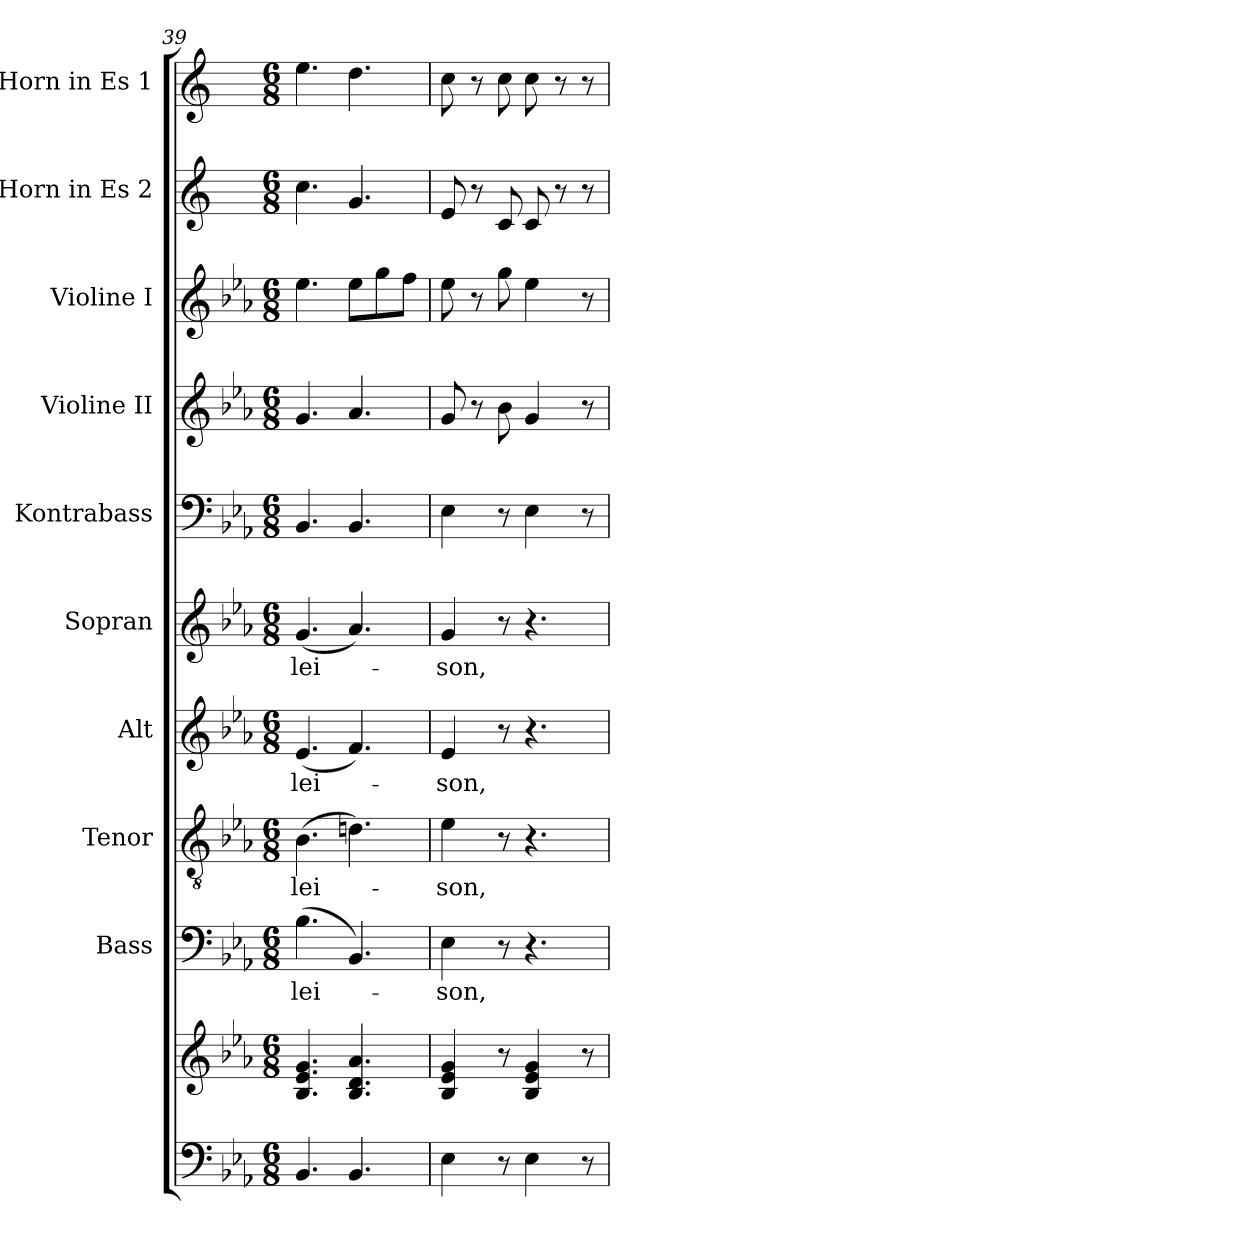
**kern	**kern	**kern	**text	**kern	**text	**kern	**text	**kern	**text	**kern	**kern	**kern	**kern	**kern
*part10	*part10	*part9	*part9	*part8	*part8	*part7	*part7	*part6	*part6	*part5	*part4	*part3	*part2	*part1
*staff11	*staff10	*staff9	*staff9	*staff8	*staff8	*staff7	*staff7	*staff6	*staff6	*staff5	*staff4	*staff3	*staff2	*staff1
*	*	*I"Bass	*	*I"Tenor	*	*I"Alt	*	*I"Sopran	*	*I"Kontrabass	*I"Violine II	*I"Violine I	*I"Horn in Es 2	*I"Horn in Es 1
*	*	*I'B.	*	*I'T.	*	*I'A.	*	*I'S.	*	*I'Kb.	*I'Vl. II	*I'Vl. I	*I'Hr. Es 2	*I'Hr. Es 1
*clefF4	*clefG2	*clefF4	*	*clefGv2	*	*clefG2	*	*clefG2	*	*clefF4	*clefG2	*clefG2	*clefG2	*clefG2
*	*	*	*	*	*	*	*	*	*	*ITrd7c12	*	*	*ITrd5c9	*ITrd5c9
*k[b-e-a-]	*k[b-e-a-]	*k[b-e-a-]	*	*k[b-e-a-]	*	*k[b-e-a-]	*	*k[b-e-a-]	*	*k[b-e-a-]	*k[b-e-a-]	*k[b-e-a-]	*k[b-e-a-]	*k[b-e-a-]
*E-:	*E-:	*E-:	*	*E-:	*	*E-:	*	*E-:	*	*E-:	*E-:	*E-:	*E-:	*E-:
*M6/8	*M6/8	*M6/8	*	*M6/8	*	*M6/8	*	*M6/8	*	*M6/8	*M6/8	*M6/8	*M6/8	*M6/8
=39	=39	=39	=39	=39	=39	=39	=39	=39	=39	=39	=39	=39	=39	=39
!	!	!	!LO:LY:b	!	!LO:LY:b	!	!LO:LY:b	!	!LO:LY:b	!	!	!	!	!
4.BB-/	4.B-/ 4.e-/ 4.g/	(>4.B-\	-lei-	(>4.B-\	-lei-	(<4.e-/	-lei-	(<4.g/	-lei-	4.BBB-/	4.g/	4.ee-\	4.e-\	4.g\
4.BB-/	4.B-/ 4.d/ 4.a-/	4.BB-/)	.	4.dn\)	.	4.f/)	.	4.a-/)	.	4.BBB-/	4.a-/	8ee-\L	4.B-/	4.f\
.	.	.	.	.	.	.	.	.	.	.	.	8gg\	.	.
.	.	.	.	.	.	.	.	.	.	.	.	8ff\J	.	.
!!LO:PB:g=z
=40	=40	=40	=40	=40	=40	=40	=40	=40	=40	=40	=40	=40	=40	=40
!	!	!	!LO:LY:b	!	!LO:LY:b	!	!LO:LY:b	!	!LO:LY:b	!	!	!	!	!
4E-\	4B-/ 4e-/ 4g/	4E-\	-son,	4e-\	-son,	4e-/	-son,	4g/	-son,	4EE-\	8g/	8ee-\	8G/	8e-\
.	.	.	.	.	.	.	.	.	.	.	8r	8r	8r	8r
8r	8r	8r	.	8r	.	8r	.	8r	.	8r	8b-\	8gg\	8E-/	8e-\
4E-\	4B-/ 4e-/ 4g/	4.r	.	4.r	.	4.r	.	4.r	.	4EE-\	4g/	4ee-\	8E-/	8e-\
.	.	.	.	.	.	.	.	.	.	.	.	.	8r	8r
8r	8r	.	.	.	.	.	.	.	.	8r	8r	8r	8r	8r
=	=	=	=	=	=	=	=	=	=	=	=	=	=	=
*-	*-	*-	*-	*-	*-	*-	*-	*-	*-	*-	*-	*-	*-	*-
